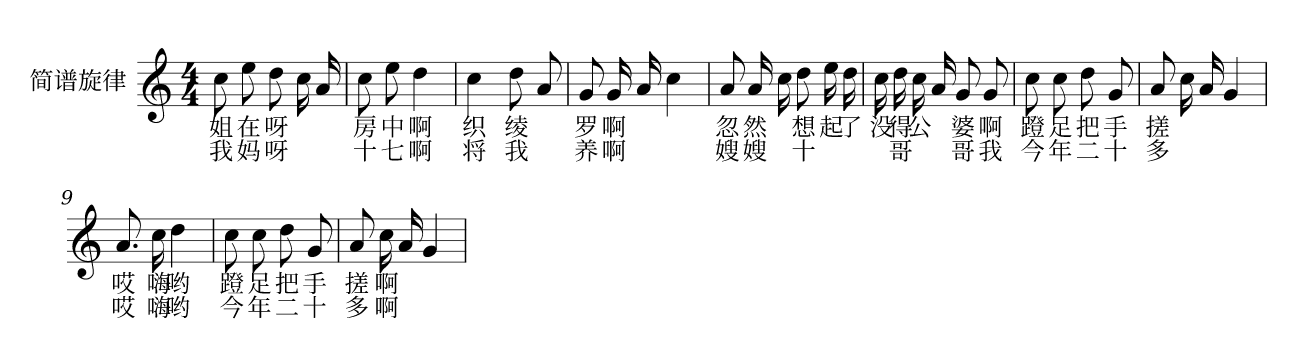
**kern	**text	**text
*part1	*part1	*part1
*staff1	*staff1	*staff1
*I"简谱旋律	*	*
*k[]	*	*
*M4/4	*	*
=1	=1	=1
8cc	姐	我
8ee	在	妈
8dd	呀	呀
16cc	.	.
16a	.	.
=2	=2	=2
8cc	房	十
8ee	中	七
4dd	啊	啊
=3	=3	=3
4cc	织	将
8dd	绫	我
8a	.	.
=4	=4	=4
8g	罗	养
16g	啊	啊
16a	.	.
4cc	.	.
=5	=5	=5
8a	忽	嫂
16a	然	嫂
16cc	.	.
8dd	想	十
16ee	起	.
16dd	了	.
=6	=6	=6
16cc	没	.
16dd	得	哥
16cc	公	.
16a	.	.
8g	婆	哥
8g	啊	我
=7	=7	=7
8cc	蹬	今
8cc	足	年
8dd	把	二
8g	手	十
=8	=8	=8
8a	搓	多
16cc	.	.
16a	.	.
4g	.	.
=9	=9	=9
8.a	哎	哎
16cc	嗨	嗨
4dd	哟	哟
=10	=10	=10
8cc	蹬	今
8cc	足	年
8dd	把	二
8g	手	十
=11	=11	=11
8a	搓	多
16cc	啊	啊
16a	.	.
4g	.	.
=	=	=
*-	*-	*-
